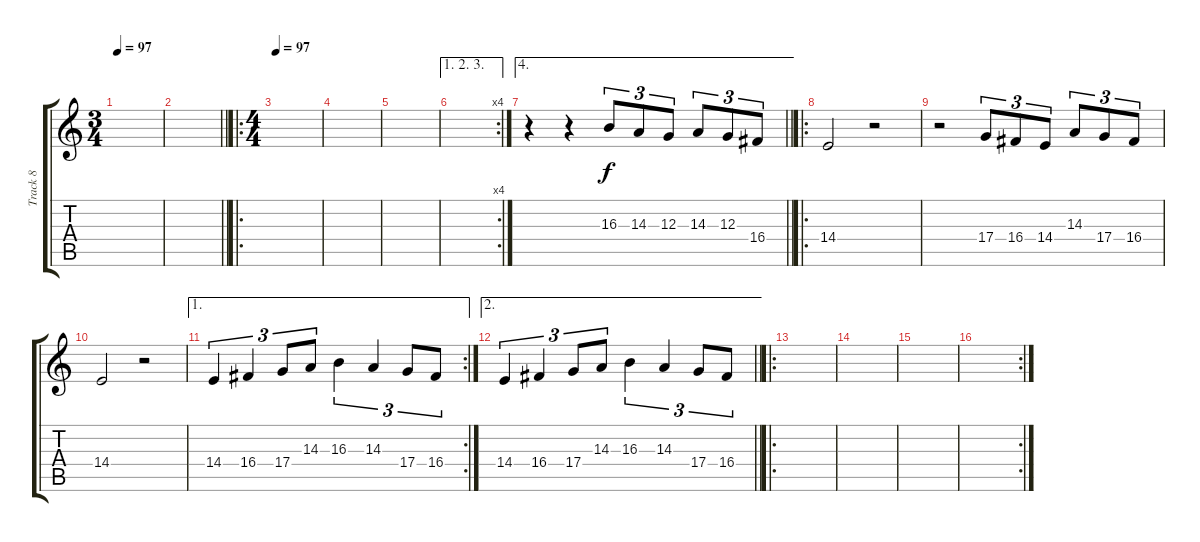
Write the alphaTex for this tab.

\track ("Track 8" "Track 8") {instrument violin}
\staff {score tabs}
\tuning (E4 B3 G3 D3 A2 E2) {hide}
\ts (3 4)
\tempo 97
\clef g2
\ks c
|
\barLineRight lightlight
|
\ro
\ts (4 4)
\tempo 97
|
|
|
\ae (1 2 3)
\rc 4
|
\ae 4
\barLineRight lightlight
r.4 r.4 16.3.8{tu (3 2)} 14.3.8{tu (3 2)} 12.3.8{tu (3 2)} 14.3.8{tu (3 2)} 12.3.8{tu (3 2)} 16.4.8{tu (3 2)} |
\ro
14.4.2 r.2 |
r.2 17.4.8{tu (3 2)} 16.4.8{tu (3 2)} 14.4.8{tu (3 2)} 14.3.8{tu (3 2)} 17.4.8{tu (3 2)} 16.4.8{tu (3 2)} |
14.4.2 r.2 |
\ae 1
\rc 2
14.4.4{tu (3 2)} 16.4.4{tu (3 2)} 17.4.8{tu (3 2)} 14.3.8{tu (3 2)} 16.3.4{tu (3 2)} 14.3.4{tu (3 2)} 17.4.8{tu (3 2)} 16.4.8{tu (3 2)} |
\ae 2
\barLineRight lightlight
14.4.4{tu (3 2)} 16.4.4{tu (3 2)} 17.4.8{tu (3 2)} 14.3.8{tu (3 2)} 16.3.4{tu (3 2)} 14.3.4{tu (3 2)} 17.4.8{tu (3 2)} 16.4.8{tu (3 2)} |
\ro
|
|
|
\rc 2
